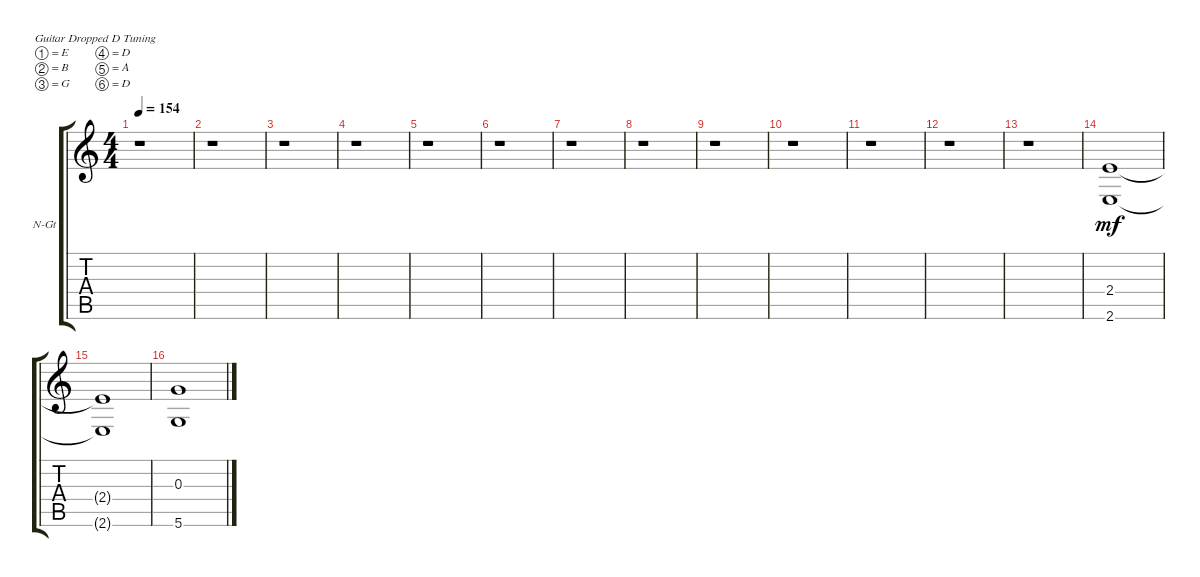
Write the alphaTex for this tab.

\bracketExtendMode groupsimilarinstruments
\firstSystemTrackNameOrientation horizontal
\otherSystemsTrackNameOrientation horizontal
\track ("Keyboard (Christian)" "N-Gt") {instrument acousticguitarnylon}
\staff {score tabs}
\tuning (E4 B3 G3 D3 A2 D2)
\ts (4 4)
\tempo 154
\clef g2
\ks c
r.1{dy mf} |
r.1 |
r.1 |
r.1 |
r.1 |
r.1 |
r.1 |
r.1 |
r.1 |
r.1 |
r.1 |
r.1 |
r.1 |
(2.4 2.6).1 |
(2.4{t} 2.6{t}).1 |
(0.3 5.6).1
